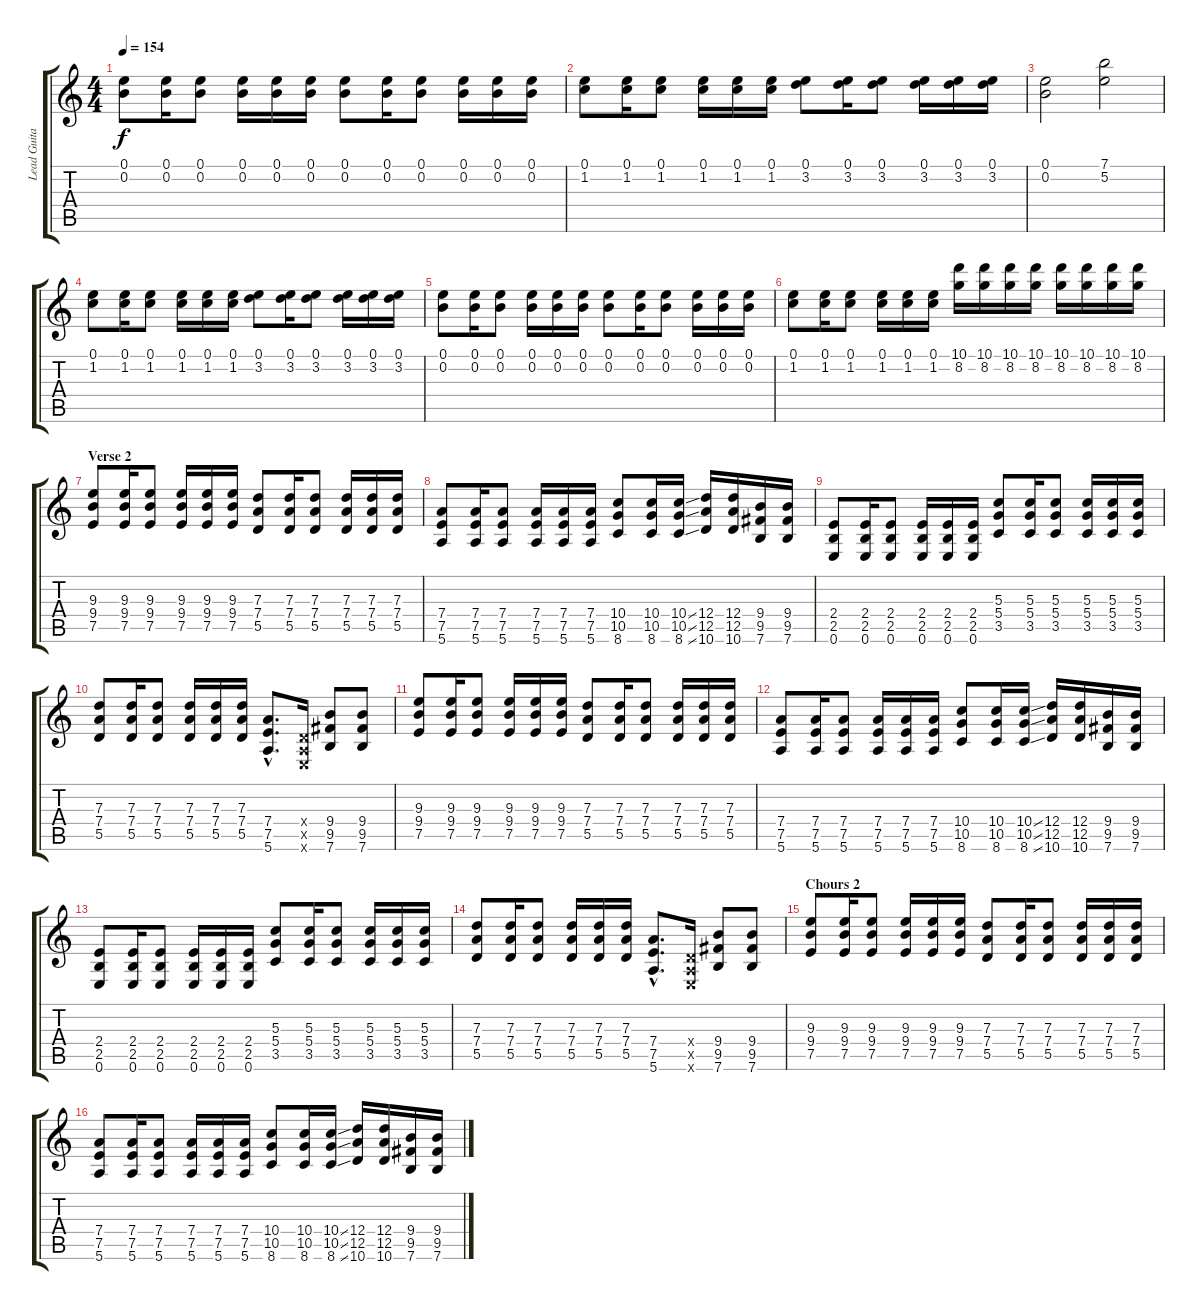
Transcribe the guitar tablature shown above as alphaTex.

\track ("Lead Guitar (Noodles)" "Lead Guita") {instrument overdrivenguitar}
\staff {score tabs}
\tuning (E4 B3 G3 D3 A2 E2) {hide}
\ts (4 4)
\tempo 154
\clef g2
\ks c
(0.1 0.2).8{dy f} (0.1 0.2).16 (0.1 0.2).8 (0.1 0.2).16 (0.1 0.2).16 (0.1 0.2).16 (0.1 0.2).8 (0.1 0.2).16 (0.1 0.2).8 (0.1 0.2).16 (0.1 0.2).16 (0.1 0.2).16 |
(0.1 1.2).8 (0.1 1.2).16 (0.1 1.2).8 (0.1 1.2).16 (0.1 1.2).16 (0.1 1.2).16 (0.1 3.2).8 (0.1 3.2).16 (0.1 3.2).8 (0.1 3.2).16 (0.1 3.2).16 (0.1 3.2).16 |
(0.1 0.2).2 (7.1 5.2).2 |
(0.1 1.2).8 (0.1 1.2).16 (0.1 1.2).8 (0.1 1.2).16 (0.1 1.2).16 (0.1 1.2).16 (0.1 3.2).8 (0.1 3.2).16 (0.1 3.2).8 (0.1 3.2).16 (0.1 3.2).16 (0.1 3.2).16 |
(0.1 0.2).8 (0.1 0.2).16 (0.1 0.2).8 (0.1 0.2).16 (0.1 0.2).16 (0.1 0.2).16 (0.1 0.2).8 (0.1 0.2).16 (0.1 0.2).8 (0.1 0.2).16 (0.1 0.2).16 (0.1 0.2).16 |
(0.1 1.2).8 (0.1 1.2).16 (0.1 1.2).8 (0.1 1.2).16 (0.1 1.2).16 (0.1 1.2).16 (10.1 8.2).16 (10.1 8.2).16 (10.1 8.2).16 (10.1 8.2).16 (10.1 8.2).16 (10.1 8.2).16 (10.1 8.2).16 (10.1 8.2).16 |
\section ("" "Verse 2")
(9.3 9.4 7.5).8{volume 12} (9.3 9.4 7.5).16 (9.3 9.4 7.5).8 (9.3 9.4 7.5).16 (9.3 9.4 7.5).16 (9.3 9.4 7.5).16 (7.3 7.4 5.5).8 (7.3 7.4 5.5).16 (7.3 7.4 5.5).8 (7.3 7.4 5.5).16 (7.3 7.4 5.5).16 (7.3 7.4 5.5).16 |
(7.4 7.5 5.6).8 (7.4 7.5 5.6).16 (7.4 7.5 5.6).8 (7.4 7.5 5.6).16 (7.4 7.5 5.6).16 (7.4 7.5 5.6).16 (10.4 10.5 8.6).8 (10.4 10.5 8.6).16 (10.4{ss} 10.5{ss} 8.6{ss}).16 (12.4 12.5 10.6).16 (12.4 12.5 10.6).16 (9.4 9.5 7.6).16 (9.4 9.5 7.6).16 |
(2.4 2.5 0.6).8 (2.4 2.5 0.6).16 (2.4 2.5 0.6).8 (2.4 2.5 0.6).16 (2.4 2.5 0.6).16 (2.4 2.5 0.6).16 (5.3 5.4 3.5).8 (5.3 5.4 3.5).16 (5.3 5.4 3.5).8 (5.3 5.4 3.5).16 (5.3 5.4 3.5).16 (5.3 5.4 3.5).16 |
(7.3 7.4 5.5).8 (7.3 7.4 5.5).16 (7.3 7.4 5.5).8 (7.3 7.4 5.5).16 (7.3 7.4 5.5).16 (7.3 7.4 5.5).16 (7.4{hac} 7.5{hac} 5.6{hac}).8{d} (0.4{x} 0.5{x} 0.6{x}).16 (9.4 9.5 7.6).8 (9.4 9.5 7.6).8 |
(9.3 9.4 7.5).8 (9.3 9.4 7.5).16 (9.3 9.4 7.5).8 (9.3 9.4 7.5).16 (9.3 9.4 7.5).16 (9.3 9.4 7.5).16 (7.3 7.4 5.5).8 (7.3 7.4 5.5).16 (7.3 7.4 5.5).8 (7.3 7.4 5.5).16 (7.3 7.4 5.5).16 (7.3 7.4 5.5).16 |
(7.4 7.5 5.6).8 (7.4 7.5 5.6).16 (7.4 7.5 5.6).8 (7.4 7.5 5.6).16 (7.4 7.5 5.6).16 (7.4 7.5 5.6).16 (10.4 10.5 8.6).8 (10.4 10.5 8.6).16 (10.4{ss} 10.5{ss} 8.6{ss}).16 (12.4 12.5 10.6).16 (12.4 12.5 10.6).16 (9.4 9.5 7.6).16 (9.4 9.5 7.6).16 |
(2.4 2.5 0.6).8 (2.4 2.5 0.6).16 (2.4 2.5 0.6).8 (2.4 2.5 0.6).16 (2.4 2.5 0.6).16 (2.4 2.5 0.6).16 (5.3 5.4 3.5).8 (5.3 5.4 3.5).16 (5.3 5.4 3.5).8 (5.3 5.4 3.5).16 (5.3 5.4 3.5).16 (5.3 5.4 3.5).16 |
(7.3 7.4 5.5).8 (7.3 7.4 5.5).16 (7.3 7.4 5.5).8 (7.3 7.4 5.5).16 (7.3 7.4 5.5).16 (7.3 7.4 5.5).16 (7.4{hac} 7.5{hac} 5.6{hac}).8{d} (0.4{x} 0.5{x} 0.6{x}).16 (9.4 9.5 7.6).8 (9.4 9.5 7.6).8 |
\section ("" "Chours 2")
(9.3 9.4 7.5).8{volume 13} (9.3 9.4 7.5).16 (9.3 9.4 7.5).8 (9.3 9.4 7.5).16 (9.3 9.4 7.5).16 (9.3 9.4 7.5).16 (7.3 7.4 5.5).8 (7.3 7.4 5.5).16 (7.3 7.4 5.5).8 (7.3 7.4 5.5).16 (7.3 7.4 5.5).16 (7.3 7.4 5.5).16 |
(7.4 7.5 5.6).8 (7.4 7.5 5.6).16 (7.4 7.5 5.6).8 (7.4 7.5 5.6).16 (7.4 7.5 5.6).16 (7.4 7.5 5.6).16 (10.4 10.5 8.6).8 (10.4 10.5 8.6).16 (10.4{ss} 10.5{ss} 8.6{ss}).16 (12.4 12.5 10.6).16 (12.4 12.5 10.6).16 (9.4 9.5 7.6).16 (9.4 9.5 7.6).16
